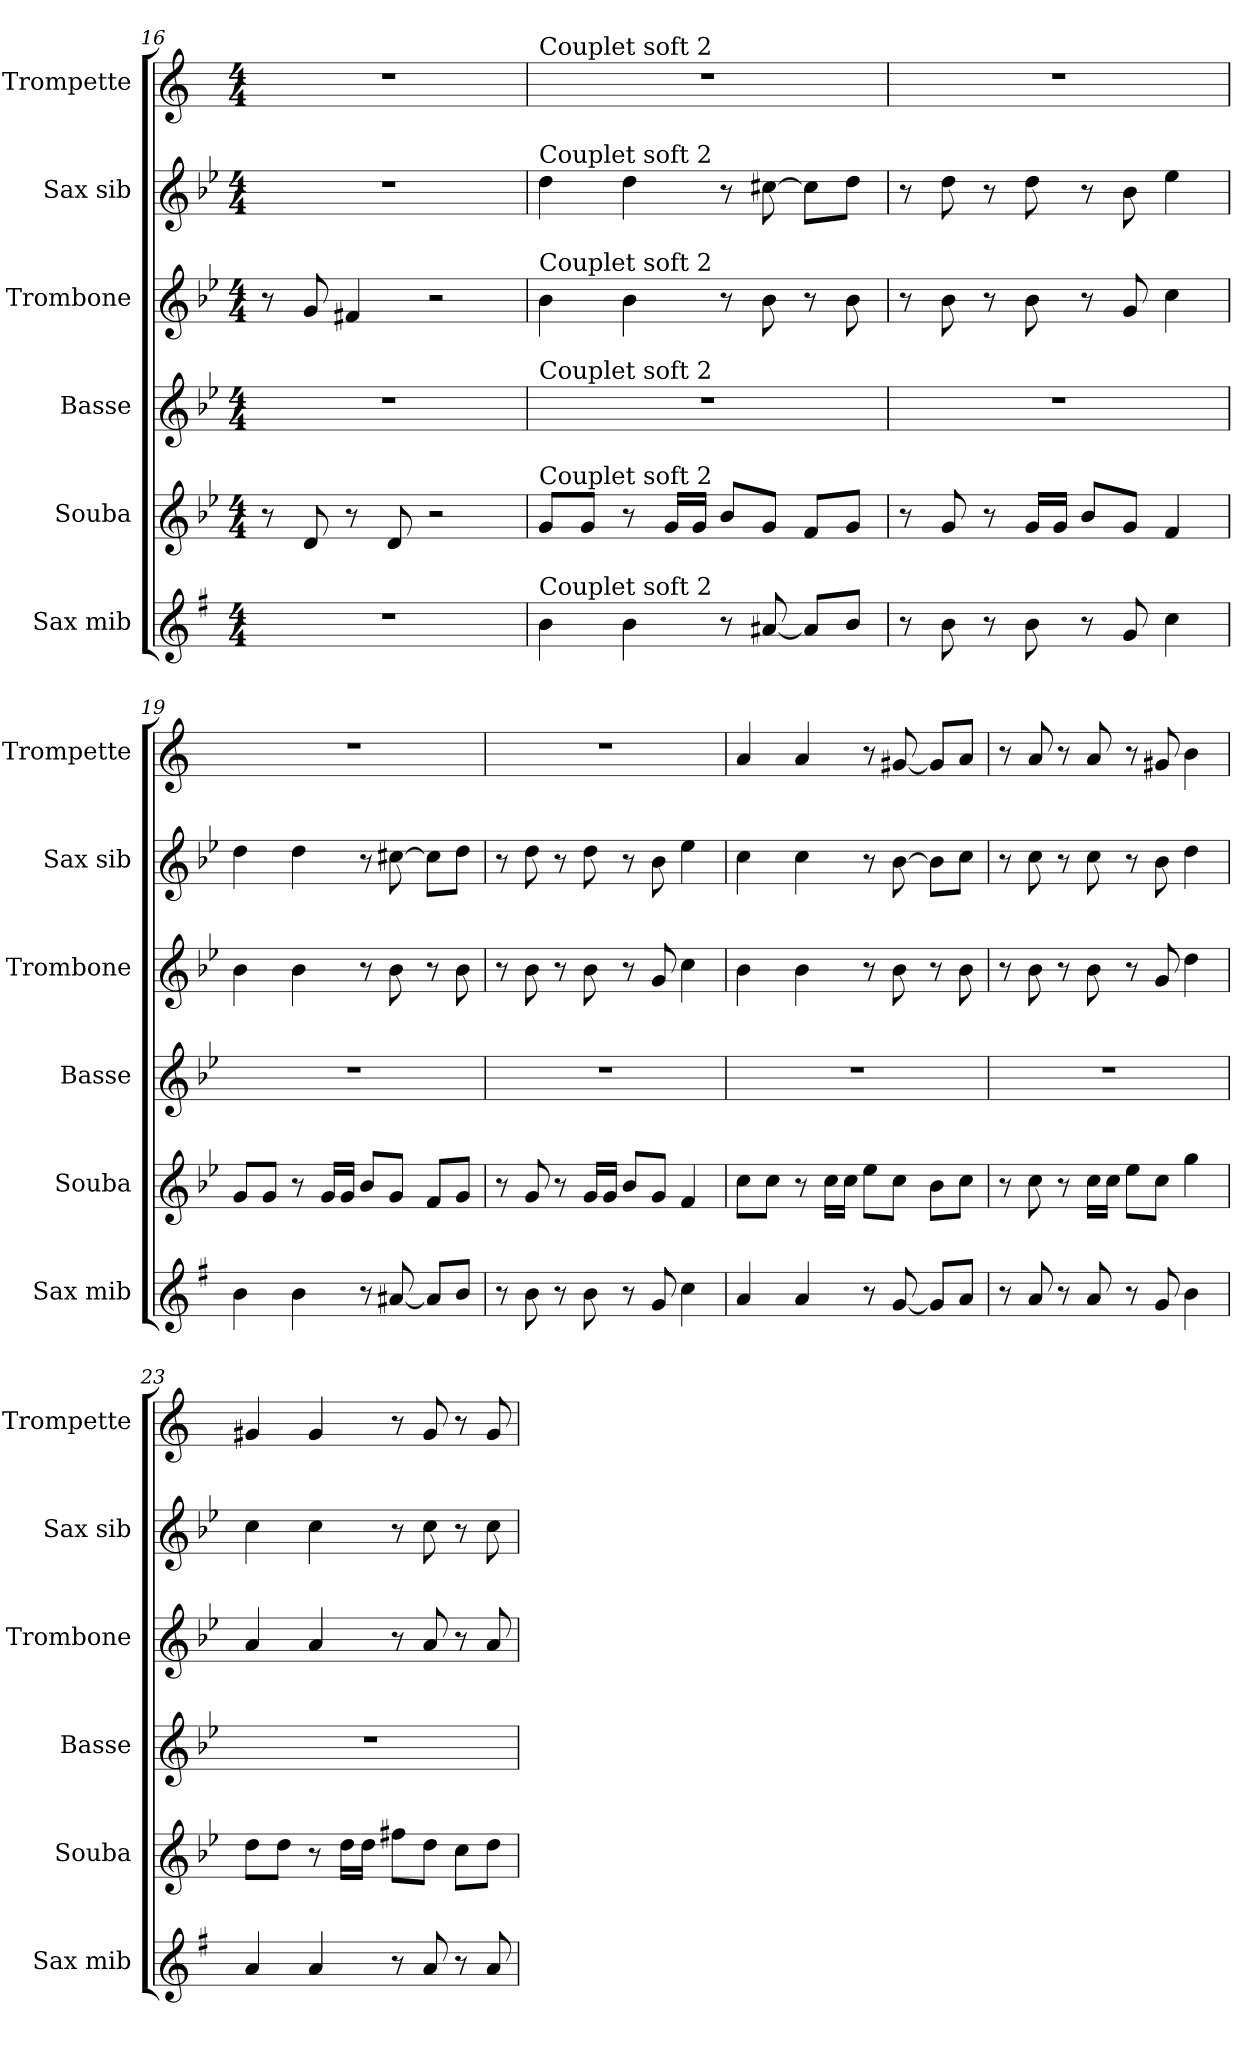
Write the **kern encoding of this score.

**kern	**kern	**kern	**kern	**kern	**kern
*part6	*part5	*part4	*part3	*part2	*part1
*staff6	*staff5	*staff4	*staff3	*staff2	*staff1
*I"Sax mib	*I"Souba	*I"Basse	*I"Trombone	*I"Sax sib	*I"Trompette
*I'Sax mib	*I'Souba	*I'Basse	*I'Trombone	*I'Sax sib	*I'Trompette
*clefG2	*clefG2	*clefG2	*clefG2	*clefG2	*clefG2
*ITrd5c9	*ITrd15c26	*ITrd8c14	*ITrd8c14	*ITrd8c14	*ITrd1c2
*k[b-e-]	*k[b-e-]	*k[b-e-]	*k[b-e-]	*k[b-e-]	*k[b-e-]
*M4/4	*M4/4	*M4/4	*M4/4	*M4/4	*M4/4
=16	=16	=16	=16	=16	=16
1r	8r	1r	8r	1r	1r
.	8DD	.	8G	.	.
.	8r	.	4F#X	.	.
.	8DD	.	.	.	.
.	2r	.	2r	.	.
=17	=17	=17	=17	=17	=17
!	!	!	!	!	!LO:TX:t=Couplet soft 2
!	!	!	!	!LO:TX:t=Couplet soft 2	!
!	!	!	!LO:TX:t=Couplet soft 2	!	!
!	!	!LO:TX:t=Couplet soft 2	!	!	!
!	!LO:TX:t=Couplet soft 2	!	!	!	!
!LO:TX:t=Couplet soft 2	!	!	!	!	!
4d	8GGL	1r	4B-	4d	1r
.	8GGJ	.	.	.	.
4d	8r	.	4B-	4d	.
.	16GGLL	.	.	.	.
.	16GGJJ	.	.	.	.
8r	8BB-L	.	8r	8r	.
[8c#X	8GGJ	.	8B-	[8c#X	.
8c#L]	8FFL	.	8r	8c#L]	.
8dJ	8GGJ	.	8B-	8dJ	.
=18	=18	=18	=18	=18	=18
8r	8r	1r	8r	8r	1r
8d	8GG	.	8B-	8d	.
8r	8r	.	8r	8r	.
8d	16GGLL	.	8B-	8d	.
.	16GGJJ	.	.	.	.
8r	8BB-L	.	8r	8r	.
8B-	8GGJ	.	8G	8B-	.
4e-	4FF	.	4c	4e-	.
=19	=19	=19	=19	=19	=19
4d	8GGL	1r	4B-	4d	1r
.	8GGJ	.	.	.	.
4d	8r	.	4B-	4d	.
.	16GGLL	.	.	.	.
.	16GGJJ	.	.	.	.
8r	8BB-L	.	8r	8r	.
[8c#X	8GGJ	.	8B-	[8c#X	.
8c#L]	8FFL	.	8r	8c#L]	.
8dJ	8GGJ	.	8B-	8dJ	.
=20	=20	=20	=20	=20	=20
8r	8r	1r	8r	8r	1r
8d	8GG	.	8B-	8d	.
8r	8r	.	8r	8r	.
8d	16GGLL	.	8B-	8d	.
.	16GGJJ	.	.	.	.
8r	8BB-L	.	8r	8r	.
8B-	8GGJ	.	8G	8B-	.
4e-	4FF	.	4c	4e-	.
=21	=21	=21	=21	=21	=21
4c	8CL	1r	4B-	4c	4g
.	8CJ	.	.	.	.
4c	8r	.	4B-	4c	4g
.	16CLL	.	.	.	.
.	16CJJ	.	.	.	.
8r	8E-L	.	8r	8r	8r
[8B-	8CJ	.	8B-	[8B-	[8f#X
8B-L]	8BB-L	.	8r	8B-L]	8f#L]
8cJ	8CJ	.	8B-	8cJ	8gJ
=22	=22	=22	=22	=22	=22
8r	8r	1r	8r	8r	8r
8c	8C	.	8B-	8c	8g
8r	8r	.	8r	8r	8r
8c	16CLL	.	8B-	8c	8g
.	16CJJ	.	.	.	.
8r	8E-L	.	8r	8r	8r
8B-	8CJ	.	8G	8B-	8f#X
4d	4G	.	4d	4d	4a
=23	=23	=23	=23	=23	=23
4c	8DL	1r	4A	4c	4f#X
.	8DJ	.	.	.	.
4c	8r	.	4A	4c	4f#
.	16DLL	.	.	.	.
.	16DJJ	.	.	.	.
8r	8F#XL	.	8r	8r	8r
8c	8DJ	.	8A	8c	8f#
8r	8CL	.	8r	8r	8r
8c	8DJ	.	8A	8c	8f#
=	=	=	=	=	=
*-	*-	*-	*-	*-	*-
